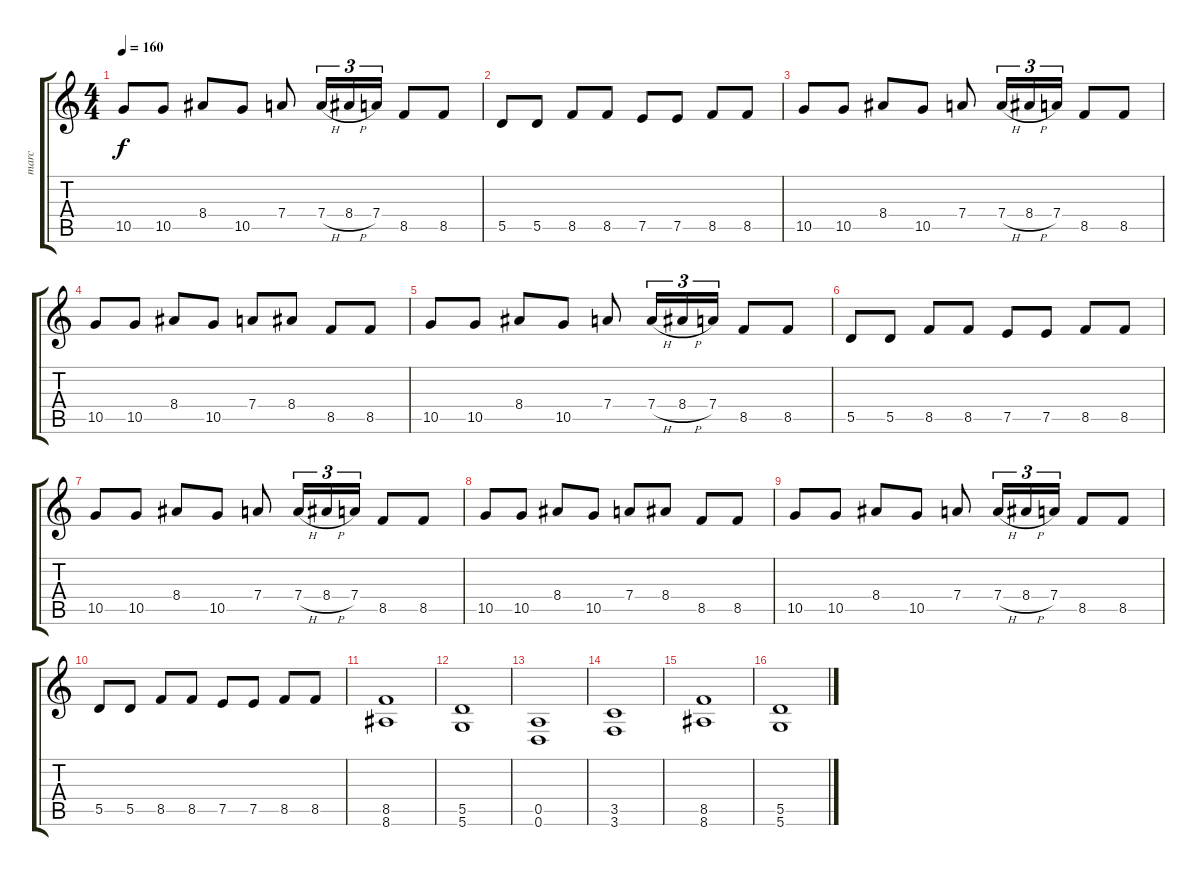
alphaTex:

\track ("marc" "marc") {instrument distortionguitar}
\staff {score tabs}
\tuning (E4 B3 G3 D3 A2 D2) {hide}
\ts (4 4)
\tempo 160
\clef g2
\ks c
10.5.8{dy f} 10.5.8 8.4.8 10.5.8 7.4.8 7.4{h}.16{tu (3 2)} 8.4{h}.16{tu (3 2)} 7.4.16{tu (3 2)} 8.5.8 8.5.8 |
5.5.8 5.5.8 8.5.8 8.5.8 7.5.8 7.5.8 8.5.8 8.5.8 |
10.5.8 10.5.8 8.4.8 10.5.8 7.4.8 7.4{h}.16{tu (3 2)} 8.4{h}.16{tu (3 2)} 7.4.16{tu (3 2)} 8.5.8 8.5.8 |
10.5.8 10.5.8 8.4.8 10.5.8 7.4.8 8.4.8 8.5.8 8.5.8 |
10.5.8 10.5.8 8.4.8 10.5.8 7.4.8 7.4{h}.16{tu (3 2)} 8.4{h}.16{tu (3 2)} 7.4.16{tu (3 2)} 8.5.8 8.5.8 |
5.5.8 5.5.8 8.5.8 8.5.8 7.5.8 7.5.8 8.5.8 8.5.8 |
10.5.8 10.5.8 8.4.8 10.5.8 7.4.8 7.4{h}.16{tu (3 2)} 8.4{h}.16{tu (3 2)} 7.4.16{tu (3 2)} 8.5.8 8.5.8 |
10.5.8 10.5.8 8.4.8 10.5.8 7.4.8 8.4.8 8.5.8 8.5.8 |
10.5.8 10.5.8 8.4.8 10.5.8 7.4.8 7.4{h}.16{tu (3 2)} 8.4{h}.16{tu (3 2)} 7.4.16{tu (3 2)} 8.5.8 8.5.8 |
5.5.8 5.5.8 8.5.8 8.5.8 7.5.8 7.5.8 8.5.8 8.5.8 |
(8.5 8.6).1 |
(5.5 5.6).1 |
(0.5 0.6).1 |
(3.5 3.6).1 |
(8.5 8.6).1 |
(5.5 5.6).1
